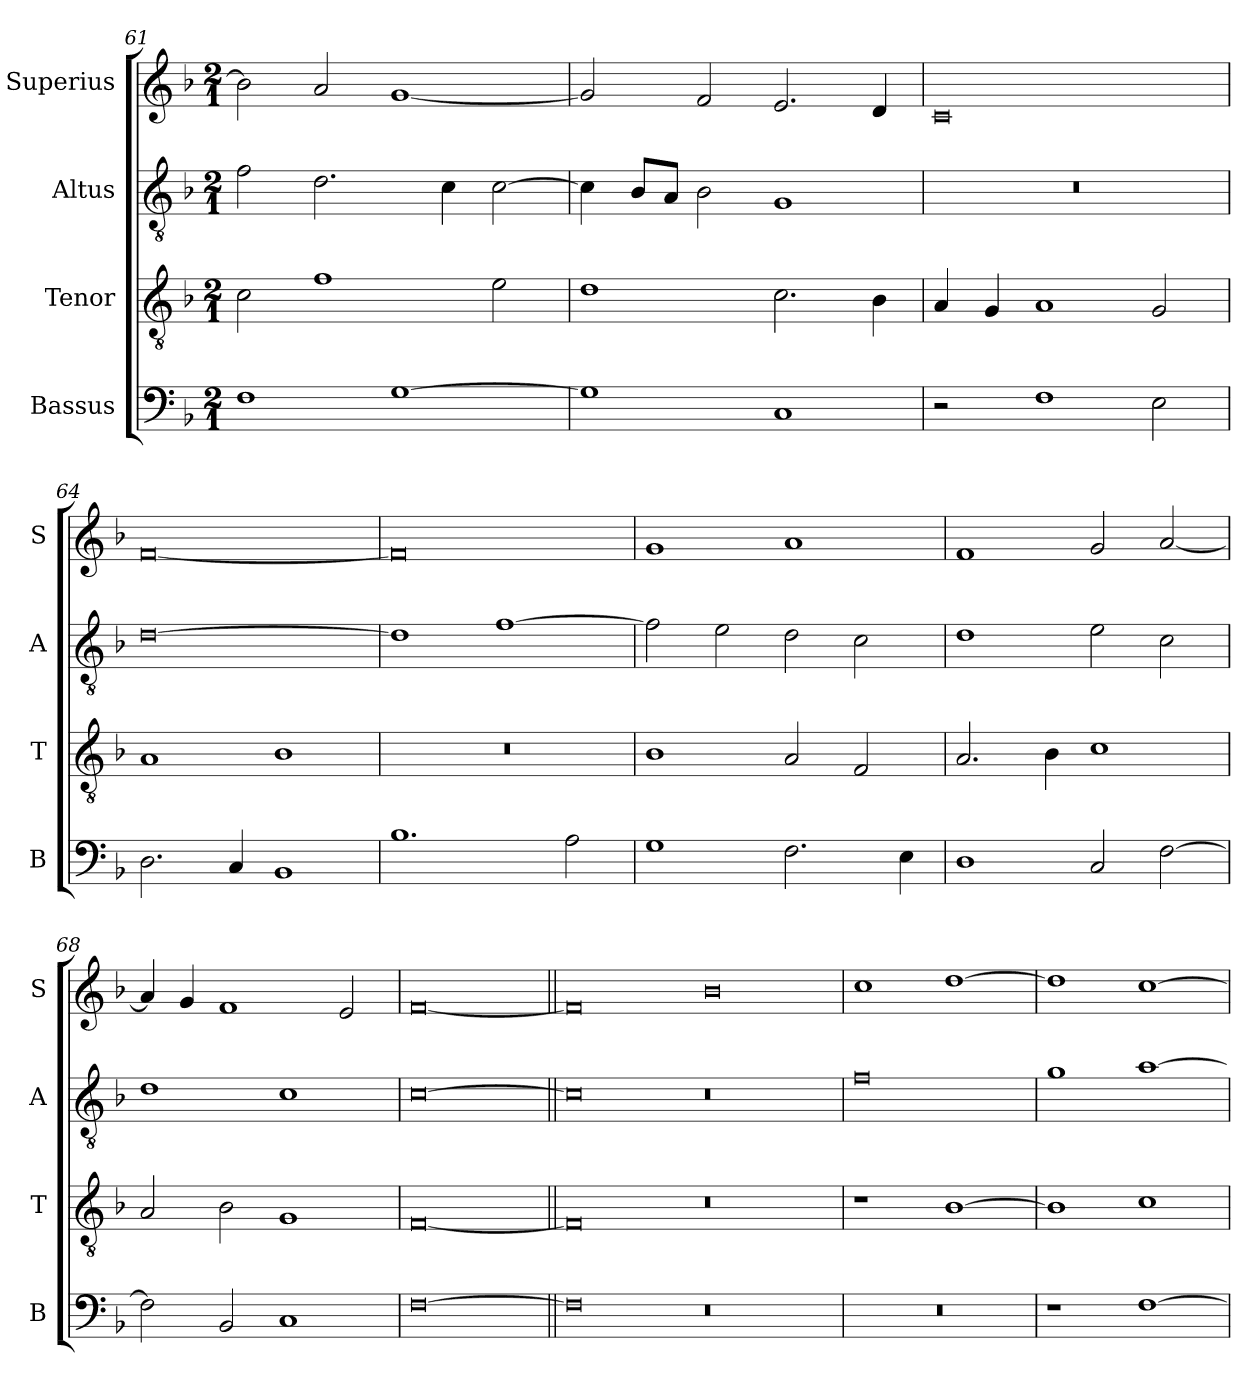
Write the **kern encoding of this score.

**kern	**kern	**kern	**kern
*part4	*part3	*part2	*part1
*staff4	*staff3	*staff2	*staff1
*I"Bassus	*I"Tenor	*I"Altus	*I"Superius
*I'B	*I'T	*I'A	*I'S
*clefF4	*clefGv2	*clefGv2	*clefG2
*k[b-]	*k[b-]	*k[b-]	*k[b-]
*M2/1	*M2/1	*M2/1	*M2/1
=61	=61	=61	=61
1F	2c\	2f\	2b-\]
.	1f	2.d\	2a/
[1G	.	.	[1g
.	.	4c\	.
.	2e\	[2c\	.
=62	=62	=62	=62
1G]	1d	4c\]	2g/]
.	.	8B-/L	.
.	.	8A/J	.
.	.	2B-\	2f/
1C	2.c\	1G	2.e/
.	4B-\	.	4d/
=63	=63	=63	=63
2r	4A/	0r	0c
.	4G/	.	.
1F	1A	.	.
2E\	2G/	.	.
=64	=64	=64	=64
2.D\	1A	[0d	[0f
4C/	.	.	.
1BB-	1B-	.	.
=65	=65	=65	=65
1.B-	0r	1d]	0f]
.	.	[1f	.
2A\	.	.	.
=66	=66	=66	=66
1G	1B-	2f\]	1g
.	.	2e\	.
2.F\	2A/	2d\	1a
.	2F/	2c\	.
4E\	.	.	.
=67	=67	=67	=67
1D	2.A/	1d	1f
.	4B-\	.	.
2C/	1c	2e\	2g/
[2F\	.	2c\	[2a/
=68	=68	=68	=68
2F\]	2A/	1d	4a/]
.	.	.	4g/
2BB-/	2B-\	.	1f
1C	1G	1c	.
.	.	.	2e/
=69	=69	=69	=69
[0F	[0F	[0c	[0f
!!LO:LB:g=z
=70||	=70||	=70||	=70||
0F]	0F]	0c]	0f]
0r	0r	0r	0b-
=71	=71	=71	=71
0r	1r	0f	1cc
.	[1B-	.	[1dd
=72	=72	=72	=72
1r	1B-]	1g	1dd]
[1F	1c	[1a	[1cc
=	=	=	=
*-	*-	*-	*-
